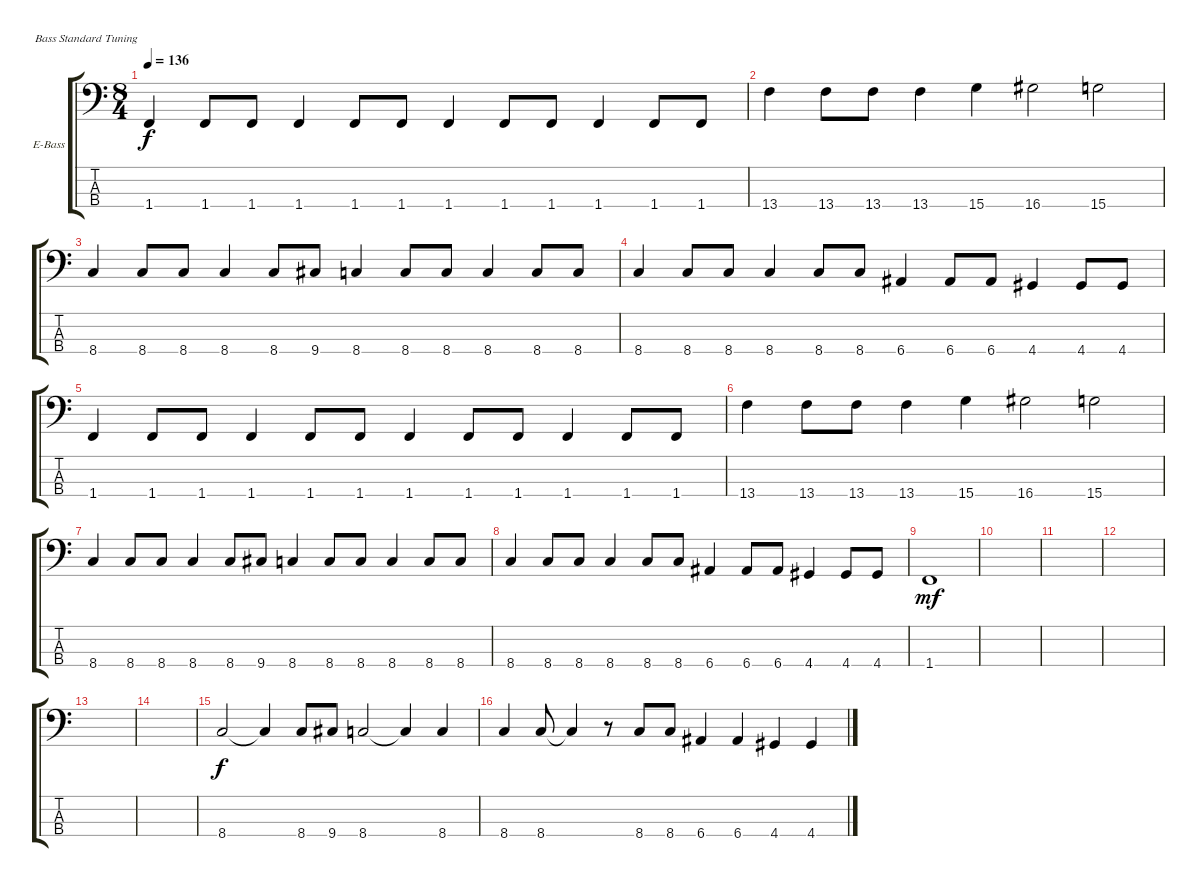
\defaultSystemsLayout 4
\bracketExtendMode groupsimilarinstruments
\firstSystemTrackNameOrientation horizontal
\otherSystemsTrackNameOrientation horizontal
\track ("Electric Bass" "E-Bass") {instrument electricbassfinger}
\staff {score tabs}
\tuning (G2 D2 A1 E1)
\ts (8 4)
\tempo 136
\clef f4
\scale
0.333333
\ks c
1.4.4{dy f} 1.4.8 1.4.8 1.4.4 1.4.8 1.4.8 1.4.4 1.4.8 1.4.8 1.4.4 1.4.8 1.4.8 |
\scale
0.333333 13.4.4 13.4.8 13.4.8 13.4.4 15.4.4 16.4.2 15.4.2 |
\scale
0.333333 8.4.4 8.4.8 8.4.8 8.4.4 8.4.8 9.4.8 8.4.4 8.4.8 8.4.8 8.4.4 8.4.8 8.4.8 |
\scale
0.333333 8.4.4 8.4.8 8.4.8 8.4.4 8.4.8 8.4.8 6.4.4 6.4.8 6.4.8 4.4.4 4.4.8 4.4.8 |
\scale
0.333333 1.4.4 1.4.8 1.4.8 1.4.4 1.4.8 1.4.8 1.4.4 1.4.8 1.4.8 1.4.4 1.4.8 1.4.8 |
\scale
0.333333 13.4.4 13.4.8 13.4.8 13.4.4 15.4.4 16.4.2 15.4.2 |
\scale
0.333333 8.4.4 8.4.8 8.4.8 8.4.4 8.4.8 9.4.8 8.4.4 8.4.8 8.4.8 8.4.4 8.4.8 8.4.8 |
\scale
0.333333 8.4.4 8.4.8 8.4.8 8.4.4 8.4.8 8.4.8 6.4.4 6.4.8 6.4.8 4.4.4 4.4.8 4.4.8 |
\scale
0.333333 1.4.1{dy mf} |
\scale
0.333333 |
\scale
0.333333 |
\scale
0.333333 |
\scale
0.333333 |
\scale
0.333333 |
\scale
0.333333 8.4.2{dy f} 8.4{t}.4 8.4.8 9.4.8 8.4.2 8.4{t}.4 8.4.4 |
\scale
0.333333 8.4.4 8.4.8 8.4{t}.4 r.8 8.4.8 8.4.8 6.4.4 6.4.4 4.4.4 4.4.4
